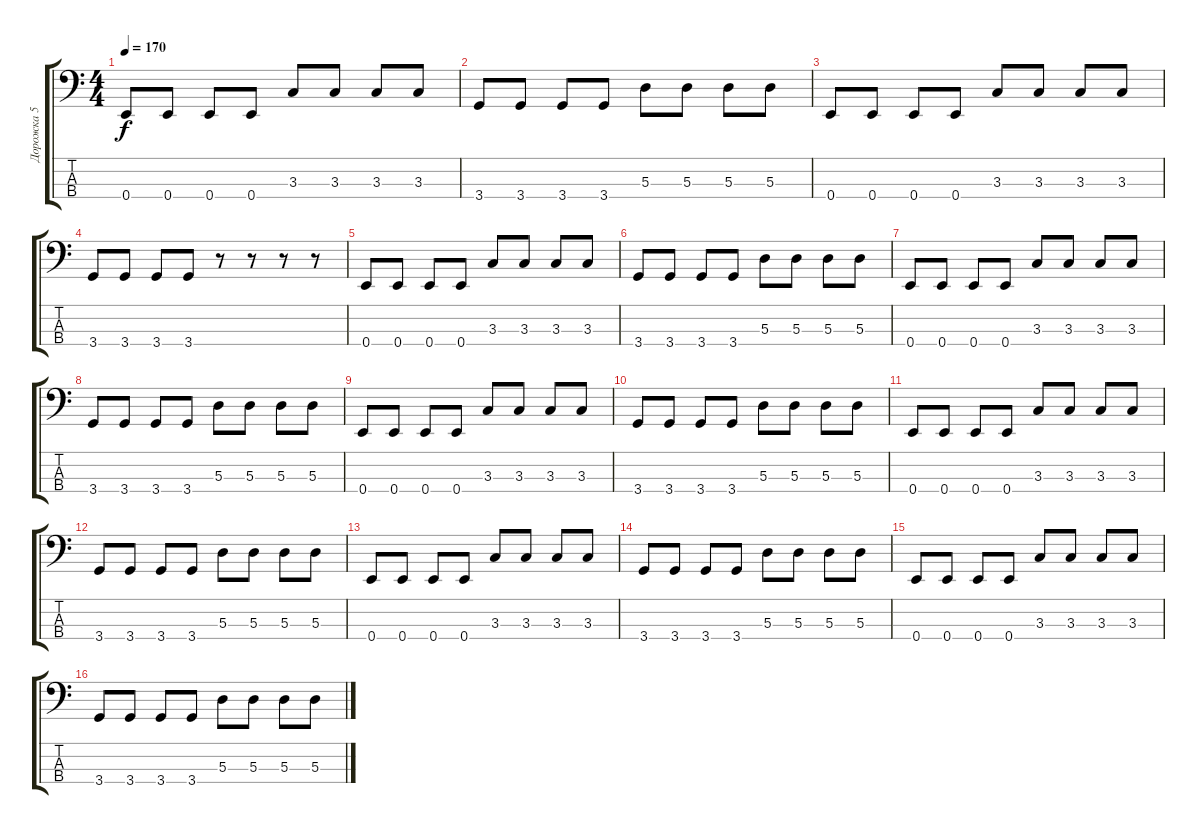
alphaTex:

\track ("Дорожка 5" "Дорожка 5") {instrument electricbasspick}
\staff {score tabs}
\tuning (G2 D2 A1 E1) {hide}
\ts (4 4)
\tempo 170
\clef f4
\ks c
0.4.8{dy f} 0.4.8 0.4.8 0.4.8 3.3.8 3.3.8 3.3.8 3.3.8 |
3.4.8 3.4.8 3.4.8 3.4.8 5.3.8 5.3.8 5.3.8 5.3.8 |
0.4.8 0.4.8 0.4.8 0.4.8 3.3.8 3.3.8 3.3.8 3.3.8 |
3.4.8 3.4.8 3.4.8 3.4.8 r.8 r.8 r.8 r.8 |
0.4.8 0.4.8 0.4.8 0.4.8 3.3.8 3.3.8 3.3.8 3.3.8 |
3.4.8 3.4.8 3.4.8 3.4.8 5.3.8 5.3.8 5.3.8 5.3.8 |
0.4.8 0.4.8 0.4.8 0.4.8 3.3.8 3.3.8 3.3.8 3.3.8 |
3.4.8 3.4.8 3.4.8 3.4.8 5.3.8 5.3.8 5.3.8 5.3.8 |
0.4.8 0.4.8 0.4.8 0.4.8 3.3.8 3.3.8 3.3.8 3.3.8 |
3.4.8 3.4.8 3.4.8 3.4.8 5.3.8 5.3.8 5.3.8 5.3.8 |
0.4.8 0.4.8 0.4.8 0.4.8 3.3.8 3.3.8 3.3.8 3.3.8 |
3.4.8 3.4.8 3.4.8 3.4.8 5.3.8 5.3.8 5.3.8 5.3.8 |
0.4.8 0.4.8 0.4.8 0.4.8 3.3.8 3.3.8 3.3.8 3.3.8 |
3.4.8 3.4.8 3.4.8 3.4.8 5.3.8 5.3.8 5.3.8 5.3.8 |
0.4.8 0.4.8 0.4.8 0.4.8 3.3.8 3.3.8 3.3.8 3.3.8 |
3.4.8 3.4.8 3.4.8 3.4.8 5.3.8 5.3.8 5.3.8 5.3.8
